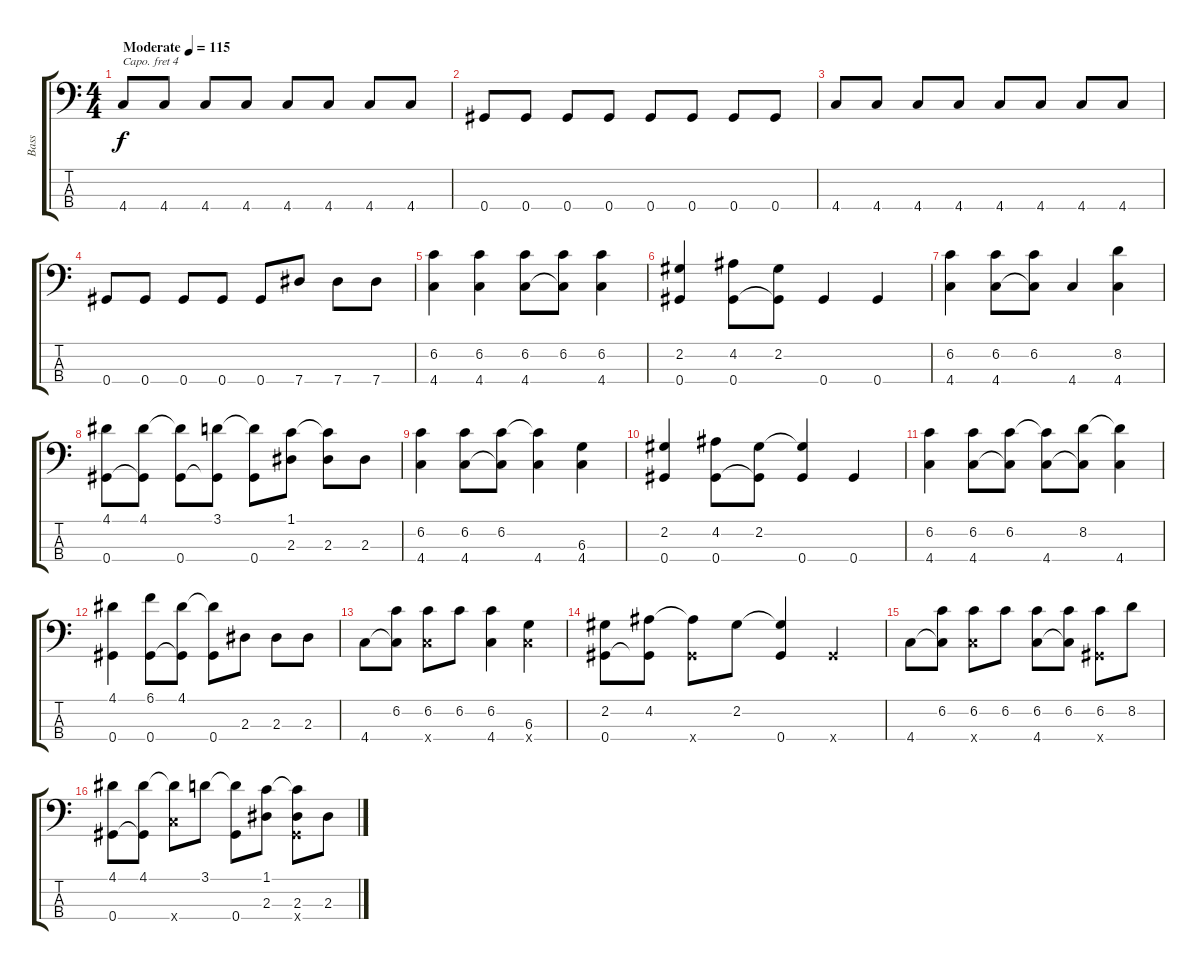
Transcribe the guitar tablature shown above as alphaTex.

\track ("Bass" "Bass") {instrument acousticguitarsteel}
\staff {score tabs}
\capo 4
\tuning (G2 D2 A1 E1) {hide}
\ts (4 4)
\tempo (115 "Moderate")
\clef f4
\ks c
4.4.8{dy f instrument acousticguitarsteel} 4.4.8 4.4.8 4.4.8 4.4.8 4.4.8 4.4.8 4.4.8 |
0.4.8 0.4.8 0.4.8 0.4.8 0.4.8 0.4.8 0.4.8 0.4.8 |
4.4.8 4.4.8 4.4.8 4.4.8 4.4.8 4.4.8 4.4.8 4.4.8 |
0.4.8 0.4.8 0.4.8 0.4.8 0.4.8 7.4.8 7.4.8 7.4.8 |
(6.2 4.4).4 (6.2 4.4).4 (6.2 4.4).8 (6.2 4.4{t}).8 (6.2 4.4).4 |
(2.2 0.4).4 (4.2 0.4).8 (2.2 0.4{t}).8 0.4.4 0.4.4 |
(6.2 4.4).4 (6.2 4.4).8 (6.2 4.4{t}).8 4.4.4 (8.2 4.4).4 |
(4.1 0.4).8 (4.1 0.4{t}).8 (4.1{t} 0.4).8 (3.1 0.4{t}).8 (3.1{t} 0.4).8 (1.1 2.3).8 (1.1{t} 2.3).8 2.3.8 |
(6.2 4.4).4 (6.2 4.4).8 (6.2 4.4{t}).8 (6.2{t} 4.4).4 (6.3 4.4).4 |
(2.2 0.4).4 (4.2 0.4).8 (2.2 0.4{t}).8 (2.2{t} 0.4).4 0.4.4 |
(6.2 4.4).4 (6.2 4.4).8 (6.2 4.4{t}).8 (6.2{t} 4.4).8 (8.2 4.4{t}).8 (8.2{t} 4.4).4 |
(4.1 0.4).4 (6.1 0.4).8 (4.1 0.4{t}).8 (4.1{t} 0.4).8 2.3.8 2.3.8 2.3.8 |
4.4.8 (6.2 4.4{t}).8 (6.2 4.4{x}).8 6.2.8 (6.2 4.4).4 (6.3 4.4{x}).4 |
(2.2 0.4).8 (4.2 0.4{t}).8 (4.2{t} 0.4{x}).8 2.2.8 (2.2{t} 0.4).4 0.4{x}.4 |
4.4.8 (6.2 4.4{t}).8 (6.2 4.4{x}).8 6.2.8 (6.2 4.4).8 (6.2 4.4{t}).8 (6.2 0.4{x}).8 8.2.8 |
(4.1 0.4).8 (4.1 0.4{t}).8 (4.1{t} 4.4{x}).8 3.1.8 (3.1{t} 0.4).8 (1.1 2.3).8 (1.1{t} 2.3 0.4{x}).8 2.3.8
